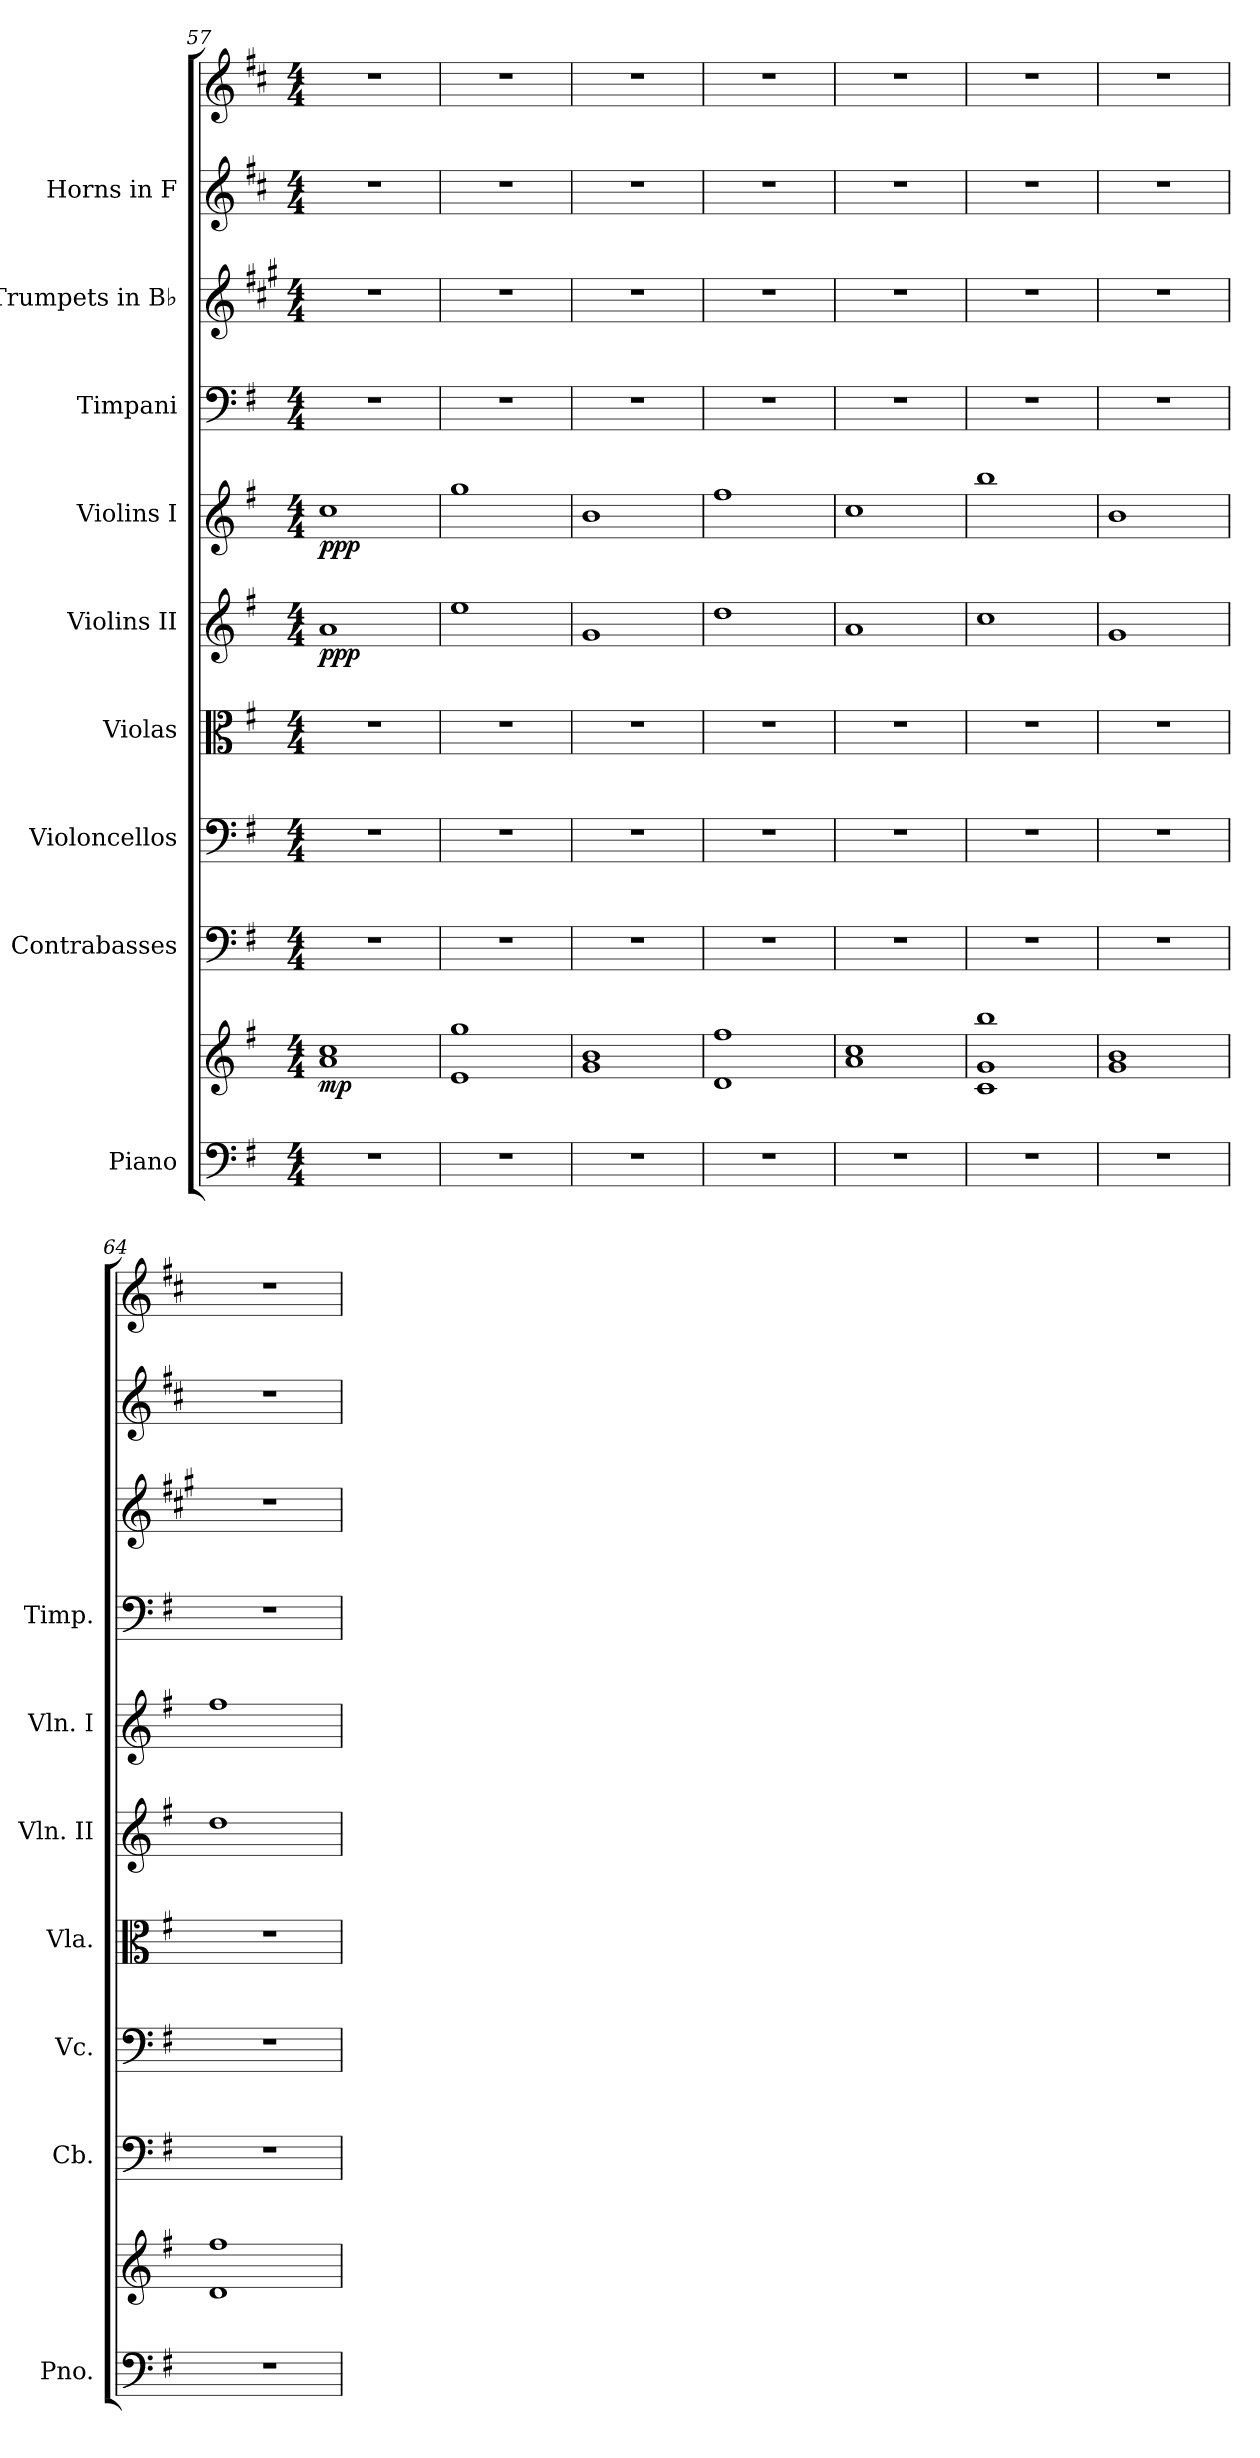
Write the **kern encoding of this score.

**kern	**kern	**dynam	**kern	**kern	**kern	**kern	**dynam	**kern	**dynam	**kern	**kern	**kern	**kern
*part9	*part9	*part9	*part8	*part7	*part6	*part5	*part5	*part4	*part4	*part3	*part2	*part1	*part1
*staff11	*staff10	*staff10/11	*staff9	*staff8	*staff7	*staff6	*staff6	*staff5	*staff5	*staff4	*staff3	*staff2	*staff1
*I"Piano	*	*	*I"Contrabasses	*I"Violoncellos	*I"Violas	*I"Violins II	*	*I"Violins I	*	*I"Timpani	*I"Trumpets in B♭	*I"Horns in F	*
*I'Pno.	*	*	*I'Cb.	*I'Vc.	*I'Vla.	*I'Vln. II	*	*I'Vln. I	*	*I'Timp.	*	*	*
*clefF4	*clefG2	*	*clefF4	*clefF4	*clefC3	*clefG2	*	*clefG2	*	*clefF4	*clefG2	*clefG2	*clefG2
*	*	*	*ITrd7c12	*	*	*	*	*	*	*	*ITrd1c2	*ITrd4c7	*ITrd4c7
*k[f#]	*k[f#]	*	*k[f#]	*k[f#]	*k[f#]	*k[f#]	*	*k[f#]	*	*k[f#]	*k[f#]	*k[f#]	*k[f#]
*M4/4	*M4/4	*	*M4/4	*M4/4	*M4/4	*M4/4	*	*M4/4	*	*M4/4	*M4/4	*M4/4	*M4/4
=57	=57	=57	=57	=57	=57	=57	=57	=57	=57	=57	=57	=57	=57
!	!	!LO:DY:b	!	!	!	!	!LO:DY:b	!	!LO:DY:b	!	!	!	!
1r	1a 1cc	mp	1r	1r	1r	1a	ppp	1cc	ppp	1r	1r	1r	1r
=58	=58	=58	=58	=58	=58	=58	=58	=58	=58	=58	=58	=58	=58
1r	1e 1gg	.	1r	1r	1r	1ee	.	1gg	.	1r	1r	1r	1r
=59	=59	=59	=59	=59	=59	=59	=59	=59	=59	=59	=59	=59	=59
1r	1g 1b	.	1r	1r	1r	1g	.	1b	.	1r	1r	1r	1r
=60	=60	=60	=60	=60	=60	=60	=60	=60	=60	=60	=60	=60	=60
1r	1d 1ff#	.	1r	1r	1r	1dd	.	1ff#	.	1r	1r	1r	1r
=61	=61	=61	=61	=61	=61	=61	=61	=61	=61	=61	=61	=61	=61
1r	1a 1cc	.	1r	1r	1r	1a	.	1cc	.	1r	1r	1r	1r
=62	=62	=62	=62	=62	=62	=62	=62	=62	=62	=62	=62	=62	=62
1r	1c 1g 1bb	.	1r	1r	1r	1cc	.	1bb	.	1r	1r	1r	1r
=63	=63	=63	=63	=63	=63	=63	=63	=63	=63	=63	=63	=63	=63
1r	1g 1b	.	1r	1r	1r	1g	.	1b	.	1r	1r	1r	1r
=64	=64	=64	=64	=64	=64	=64	=64	=64	=64	=64	=64	=64	=64
1r	1d 1ff#	.	1r	1r	1r	1dd	.	1ff#	.	1r	1r	1r	1r
=	=	=	=	=	=	=	=	=	=	=	=	=	=
*-	*-	*-	*-	*-	*-	*-	*-	*-	*-	*-	*-	*-	*-
